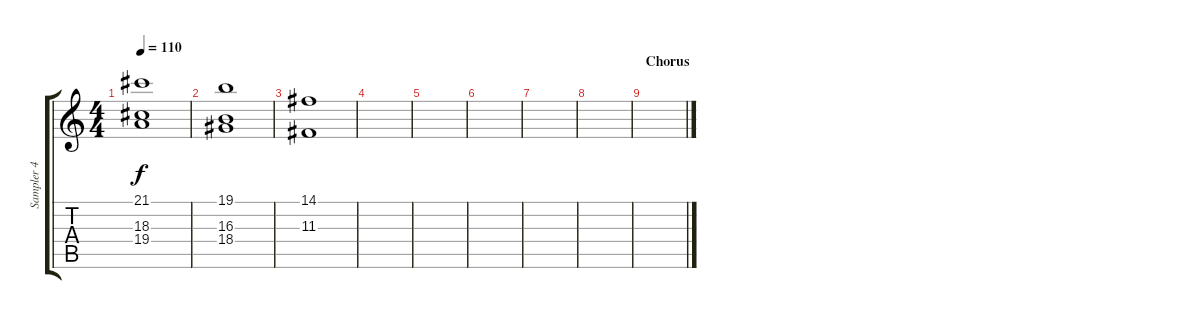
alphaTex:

\track ("Sampler 4" "Sampler 4") {instrument pad2warm}
\staff {score tabs}
\tuning (E4 B3 G3 D3 A2 E2) {hide}
\ts (4 4)
\tempo 110
\clef g2
\ks c
(21.1 18.3 19.4).1{dy f} |
(19.1 16.3 18.4).1 |
(14.1 11.3).1 |
|
|
|
|
|
\section ("" "Chorus")
